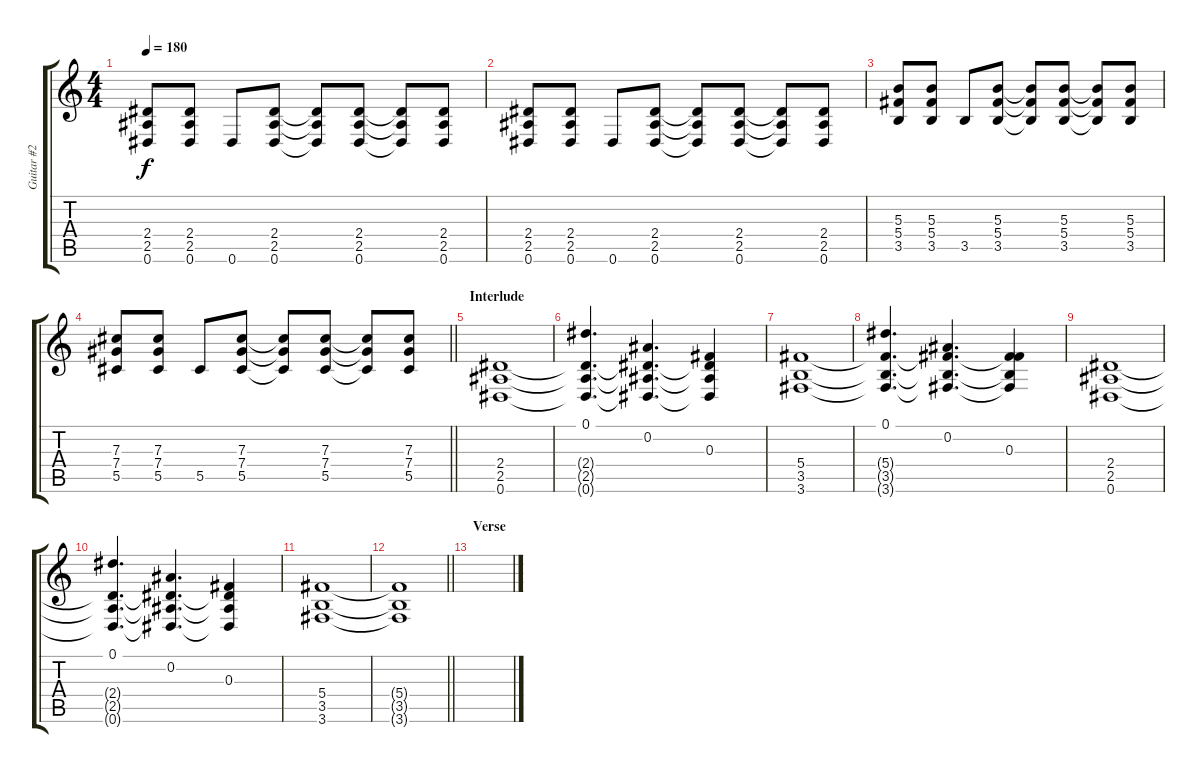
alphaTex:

\track ("Guitar #2" "Guitar #2") {instrument distortionguitar}
\staff {score tabs}
\tuning (Eb4 Bb3 Gb3 Db3 Ab2 Eb2) {hide}
\ts (4 4)
\tempo 180
\clef g2
\ks c
(2.4 2.5 0.6).8{dy f} (2.4 2.5 0.6).8 0.6.8 (2.4 2.5 0.6).8 (2.4{t} 2.5{t} 0.6{t}).8 (2.4 2.5 0.6).8 (2.4{t} 2.5{t} 0.6{t}).8 (2.4 2.5 0.6).8 |
(2.4 2.5 0.6).8 (2.4 2.5 0.6).8 0.6.8 (2.4 2.5 0.6).8 (2.4{t} 2.5{t} 0.6{t}).8 (2.4 2.5 0.6).8 (2.4{t} 2.5{t} 0.6{t}).8 (2.4 2.5 0.6).8 |
(5.3 5.4 3.5).8 (5.3 5.4 3.5).8 3.5.8 (5.3 5.4 3.5).8 (5.3{t} 5.4{t} 3.5{t}).8 (5.3 5.4 3.5).8 (5.3{t} 5.4{t} 3.5{t}).8 (5.3 5.4 3.5).8 |
\barLineRight lightlight
(7.3 7.4 5.5).8 (7.3 7.4 5.5).8 5.5.8 (7.3 7.4 5.5).8 (7.3{t} 7.4{t} 5.5{t}).8 (7.3 7.4 5.5).8 (7.3{t} 7.4{t} 5.5{t}).8 (7.3 7.4 5.5).8 |
\section ("" "Interlude")
(2.4 2.5 0.6).1 |
(0.1 2.4{t} 2.5{t} 0.6{t}).4{d} (0.2 2.4{t} 2.5{t} 0.6{t}).4{d} (0.3 2.4{t} 2.5{t} 0.6{t}).4 |
(5.4 3.5 3.6).1 |
(0.1 5.4{t} 3.5{t} 3.6{t}).4{d} (0.2 5.4{t} 3.5{t} 3.6{t}).4{d} (0.3 5.4{t} 3.5{t} 3.6{t}).4 |
(2.4 2.5 0.6).1 |
(0.1 2.4{t} 2.5{t} 0.6{t}).4{d} (0.2 2.4{t} 2.5{t} 0.6{t}).4{d} (0.3 2.4{t} 2.5{t} 0.6{t}).4 |
(5.4 3.5 3.6).1 |
\barLineRight lightlight
(5.4{t} 3.5{t} 3.6{t}).1 |
\section ("" "Verse")
